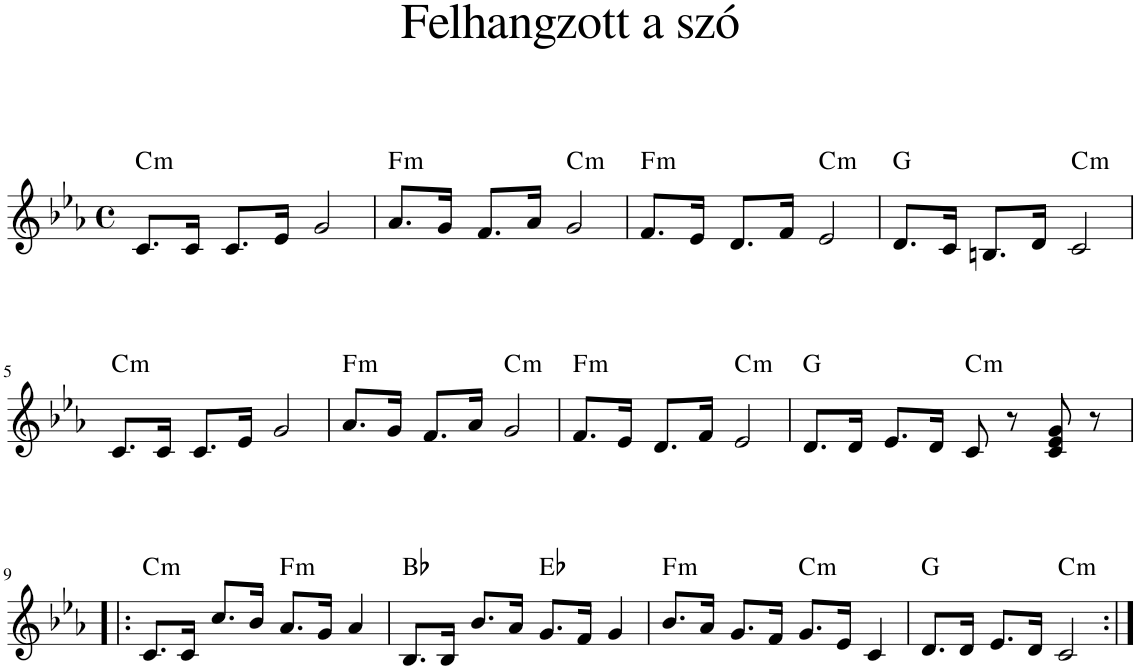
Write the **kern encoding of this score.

**kern	**harte
*part1	*part1
*staff1	*
*I"Piano	*
*I'Pno	*
*clefG2	*
*k[b-e-a-]	*
*M4/4	*
*met(c)	*
=1	=1
!	!LO:H:kt=m
8.c/L	C:min
16c/Jk	.
8.c/L	.
16e-/Jk	.
2g/	.
=2	=2
!	!LO:H:kt=m
8.a-/L	F:min
16g/Jk	.
8.f/L	.
16a-/Jk	.
!	!LO:H:kt=m
2g/	C:min
=3	=3
!	!LO:H:kt=m
8.f/L	F:min
16e-/Jk	.
8.d/L	.
16f/Jk	.
!	!LO:H:kt=m
2e-/	C:min
=4	=4
8.d/L	G:maj
16c/Jk	.
8.Bn/L	.
16d/Jk	.
!	!LO:H:kt=m
2c/	C:min
!!LO:LB:g=z
=5	=5
!	!LO:H:kt=m
8.c/L	C:min
16c/Jk	.
8.c/L	.
16e-/Jk	.
2g/	.
=6	=6
!	!LO:H:kt=m
8.a-/L	F:min
16g/Jk	.
8.f/L	.
16a-/Jk	.
!	!LO:H:kt=m
2g/	C:min
=7	=7
!	!LO:H:kt=m
8.f/L	F:min
16e-/Jk	.
8.d/L	.
16f/Jk	.
!	!LO:H:kt=m
2e-/	C:min
=8	=8
8.d/L	G:maj
16d/Jk	.
8.e-/L	.
16d/Jk	.
!	!LO:H:kt=m
8c/	C:min
8r	.
8c/ 8e-/ 8g/	.
8r	.
!!LO:LB:g=z
=9!|:	=9!|:
!	!LO:H:kt=m
8.c/L	C:min
16c/Jk	.
8.cc/L	.
16b-/Jk	.
!	!LO:H:kt=m
8.a-/L	F:min
16g/Jk	.
4a-/	.
=10	=10
8.B-/L	Bb:maj
16B-/Jk	.
8.b-/L	.
16a-/Jk	.
8.g/L	Eb:maj
16f/Jk	.
4g/	.
=11	=11
!	!LO:H:kt=m
8.b-/L	F:min
16a-/Jk	.
8.g/L	.
16f/Jk	.
!	!LO:H:kt=m
8.g/L	C:min
16e-/Jk	.
4c/	.
=12	=12
8.d/L	G:maj
16d/Jk	.
8.e-/L	.
16d/Jk	.
!	!LO:H:kt=m
2c/	C:min
=:|!	=:|!
*-	*-
